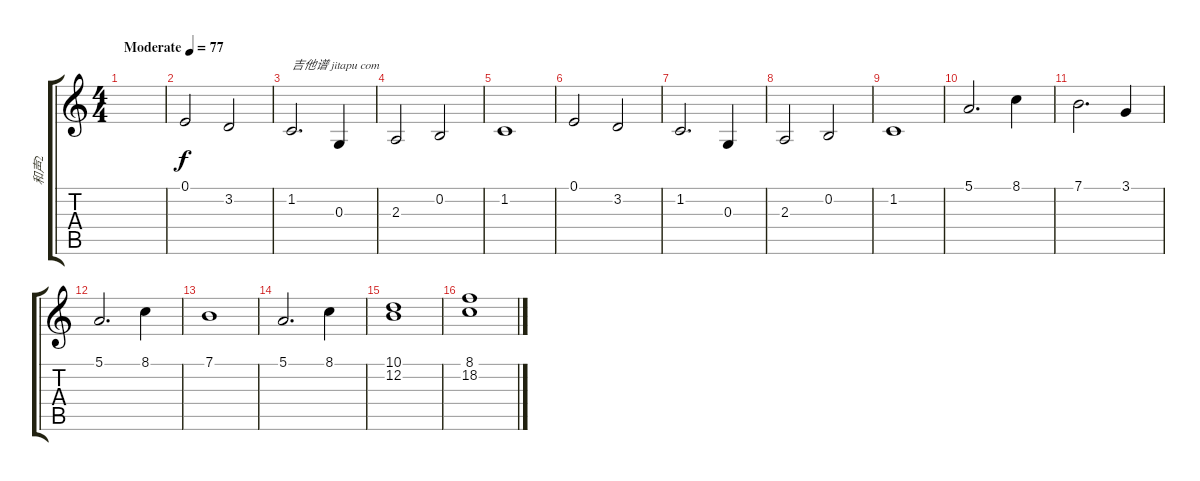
\track ("和声2" "和声2") {instrument pad4choir}
\staff {score tabs}
\tuning (E4 B3 G3 D3 A2 E2) {hide}
\ts (4 4)
\tempo (77 "Moderate")
\clef g2
\ks c
|
0.1.2 3.2.2 |
1.2.2{d txt "吉他谱 jitapu com"} 0.3.4 |
2.3.2 0.2.2 |
1.2.1 |
0.1.2 3.2.2 |
1.2.2{d} 0.3.4 |
2.3.2 0.2.2 |
1.2.1 |
5.1.2{d} 8.1.4 |
7.1.2{d} 3.1.4 |
5.1.2{d} 8.1.4 |
7.1.1 |
5.1.2{d} 8.1.4 |
(10.1 12.2).1 |
(8.1 18.2).1
